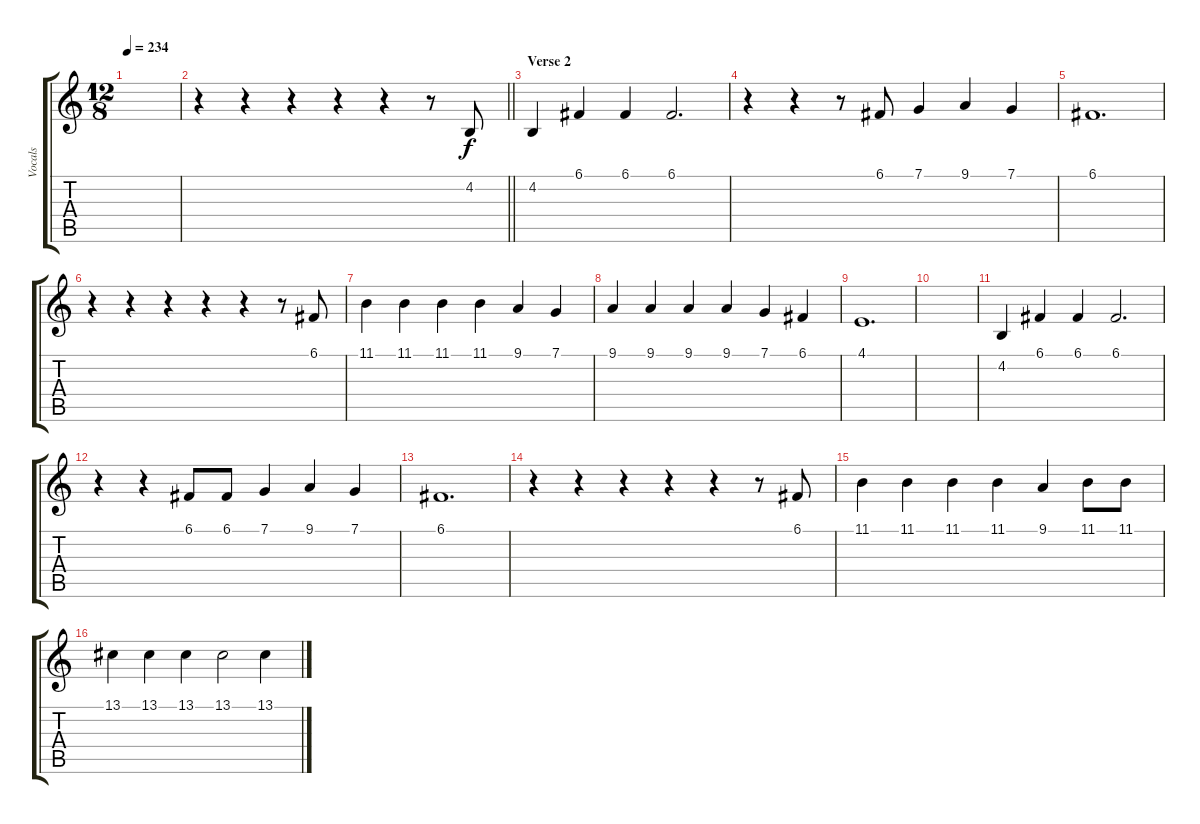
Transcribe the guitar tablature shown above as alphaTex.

\track ("Vocals" "Vocals") {instrument lead6voice}
\staff {score tabs}
\tuning (C4 G3 Eb3 Bb2 F2 C2) {hide}
\ts (12 8)
\tempo 234
\clef g2
\ks c
|
\barLineRight lightlight
r.4 r.4 r.4 r.4 r.4 r.8 4.2.8 |
\section ("" "Verse 2")
4.2.4 6.1.4 6.1.4 6.1.2{d} |
r.4 r.4 r.8 6.1.8 7.1.4 9.1.4 7.1.4 |
6.1.1{d} |
r.4 r.4 r.4 r.4 r.4 r.8 6.1.8 |
11.1.4 11.1.4 11.1.4 11.1.4 9.1.4 7.1.4 |
9.1.4 9.1.4 9.1.4 9.1.4 7.1.4 6.1.4 |
4.1.1{d} |
|
4.2.4 6.1.4 6.1.4 6.1.2{d} |
r.4 r.4 6.1.8 6.1.8 7.1.4 9.1.4 7.1.4 |
6.1.1{d} |
r.4 r.4 r.4 r.4 r.4 r.8 6.1.8 |
11.1.4 11.1.4 11.1.4 11.1.4 9.1.4 11.1.8 11.1.8 |
13.1.4 13.1.4 13.1.4 13.1.2 13.1.4
